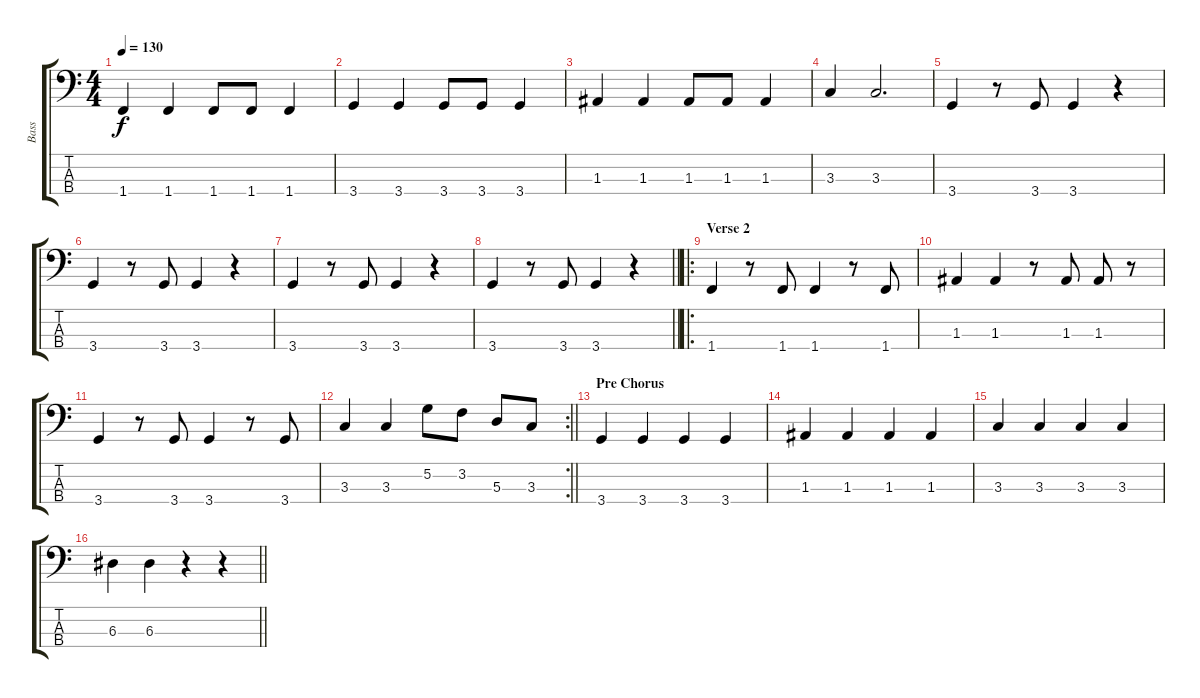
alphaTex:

\track ("Bass" "Bass") {instrument electricbassfinger}
\staff {score tabs}
\tuning (G2 D2 A1 E1) {hide}
\ts (4 4)
\tempo 130
\clef f4
\ks c
1.4.4{dy f} 1.4.4 1.4.8 1.4.8 1.4.4 |
3.4.4 3.4.4 3.4.8 3.4.8 3.4.4 |
1.3.4 1.3.4 1.3.8 1.3.8 1.3.4 |
3.3.4 3.3.2{d} |
3.4.4 r.8 3.4.8 3.4.4 r.4 |
3.4.4 r.8 3.4.8 3.4.4 r.4 |
3.4.4 r.8 3.4.8 3.4.4 r.4 |
\barLineRight lightlight
3.4.4 r.8 3.4.8 3.4.4 r.4 |
\ro
\section ("" "Verse 2")
1.4.4 r.8 1.4.8 1.4.4 r.8 1.4.8 |
1.3.4 1.3.4 r.8 1.3.8 1.3.8 r.8 |
3.4.4 r.8 3.4.8 3.4.4 r.8 3.4.8 |
\rc 2
\barLineRight lightlight
3.3.4 3.3.4 5.2.8 3.2.8 5.3.8 3.3.8 |
\section ("" "Pre Chorus")
3.4.4 3.4.4 3.4.4 3.4.4 |
1.3.4 1.3.4 1.3.4 1.3.4 |
3.3.4 3.3.4 3.3.4 3.3.4 |
\barLineRight lightlight
6.3.4 6.3.4 r.4 r.4
